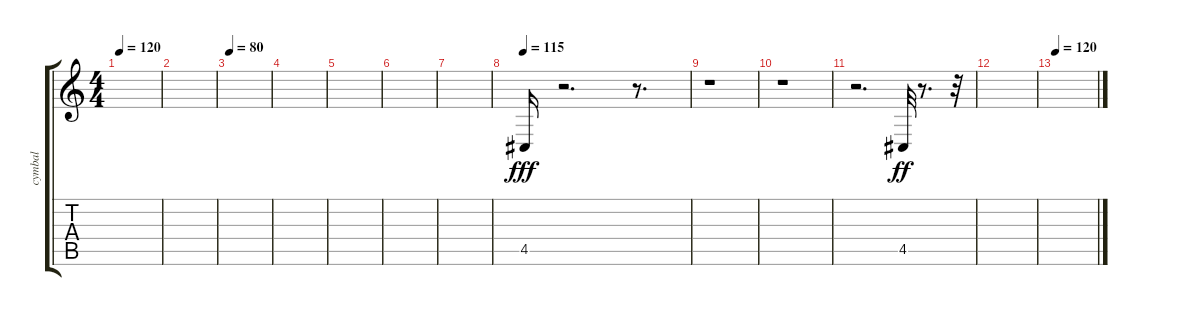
\track ("cymbal" "cymbal") {instrument reversecymbal}
\staff {score tabs}
\tuning (E4 B3 G3 D3 A2 E2) {hide}
\ts (4 4)
\tempo 120
\clef g2
\ks c
|
|
\tempo 80
|
|
|
|
|
\tempo 115
4.5.16{dy fff} r.2{d} r.8{d} |
r.1 |
r.1 |
r.2{d} 4.5.32{dy ff} r.8{d} r.32 |
|
\tempo 120
